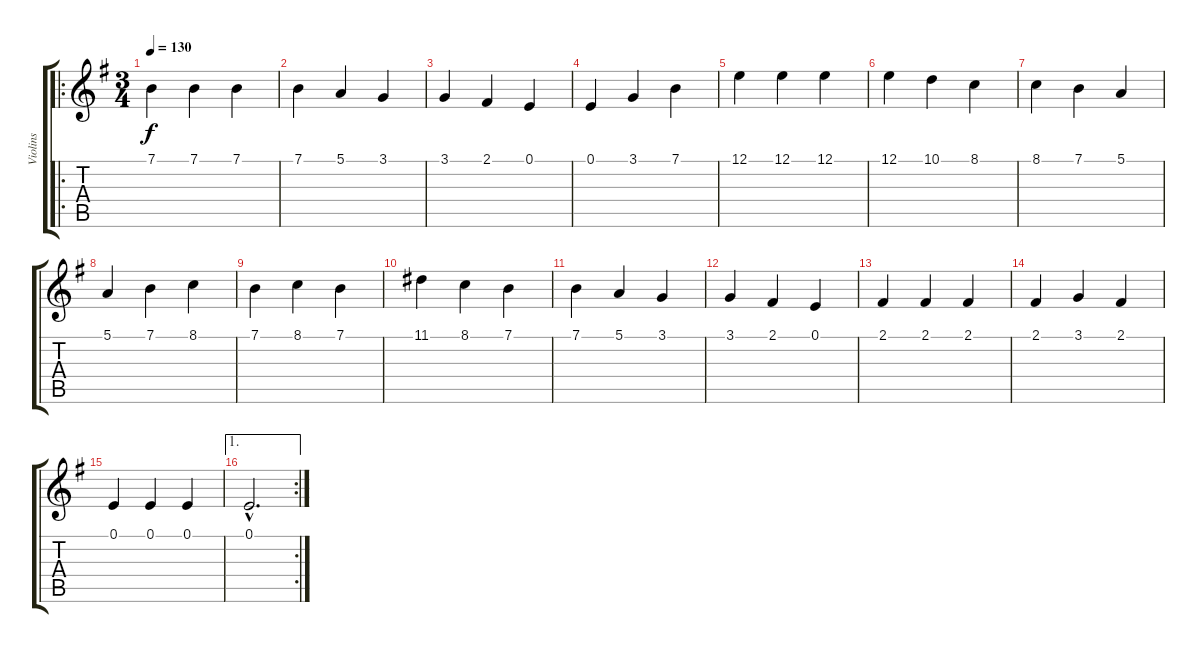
\track ("Violins" "Violins") {instrument tremolostrings}
\staff {score tabs}
\tuning (E4 B3 G3 D3 A2 E2) {hide}
\ro
\ts (3 4)
\tempo 130
\clef g2
\ks g
7.1.4{dy f instrument tremolostrings} 7.1.4 7.1.4 |
7.1.4 5.1.4 3.1.4 |
3.1.4 2.1.4 0.1.4 |
0.1.4 3.1.4 7.1.4 |
12.1.4 12.1.4 12.1.4 |
12.1.4 10.1.4 8.1.4 |
8.1.4 7.1.4 5.1.4 |
5.1.4 7.1.4 8.1.4 |
7.1.4 8.1.4 7.1.4 |
11.1.4 8.1.4 7.1.4 |
7.1.4 5.1.4 3.1.4 |
3.1.4 2.1.4 0.1.4 |
2.1.4 2.1.4 2.1.4 |
2.1.4 3.1.4 2.1.4 |
0.1.4 0.1.4 0.1.4 |
\ae 1
\rc 2
0.1{hac}.2{d}
